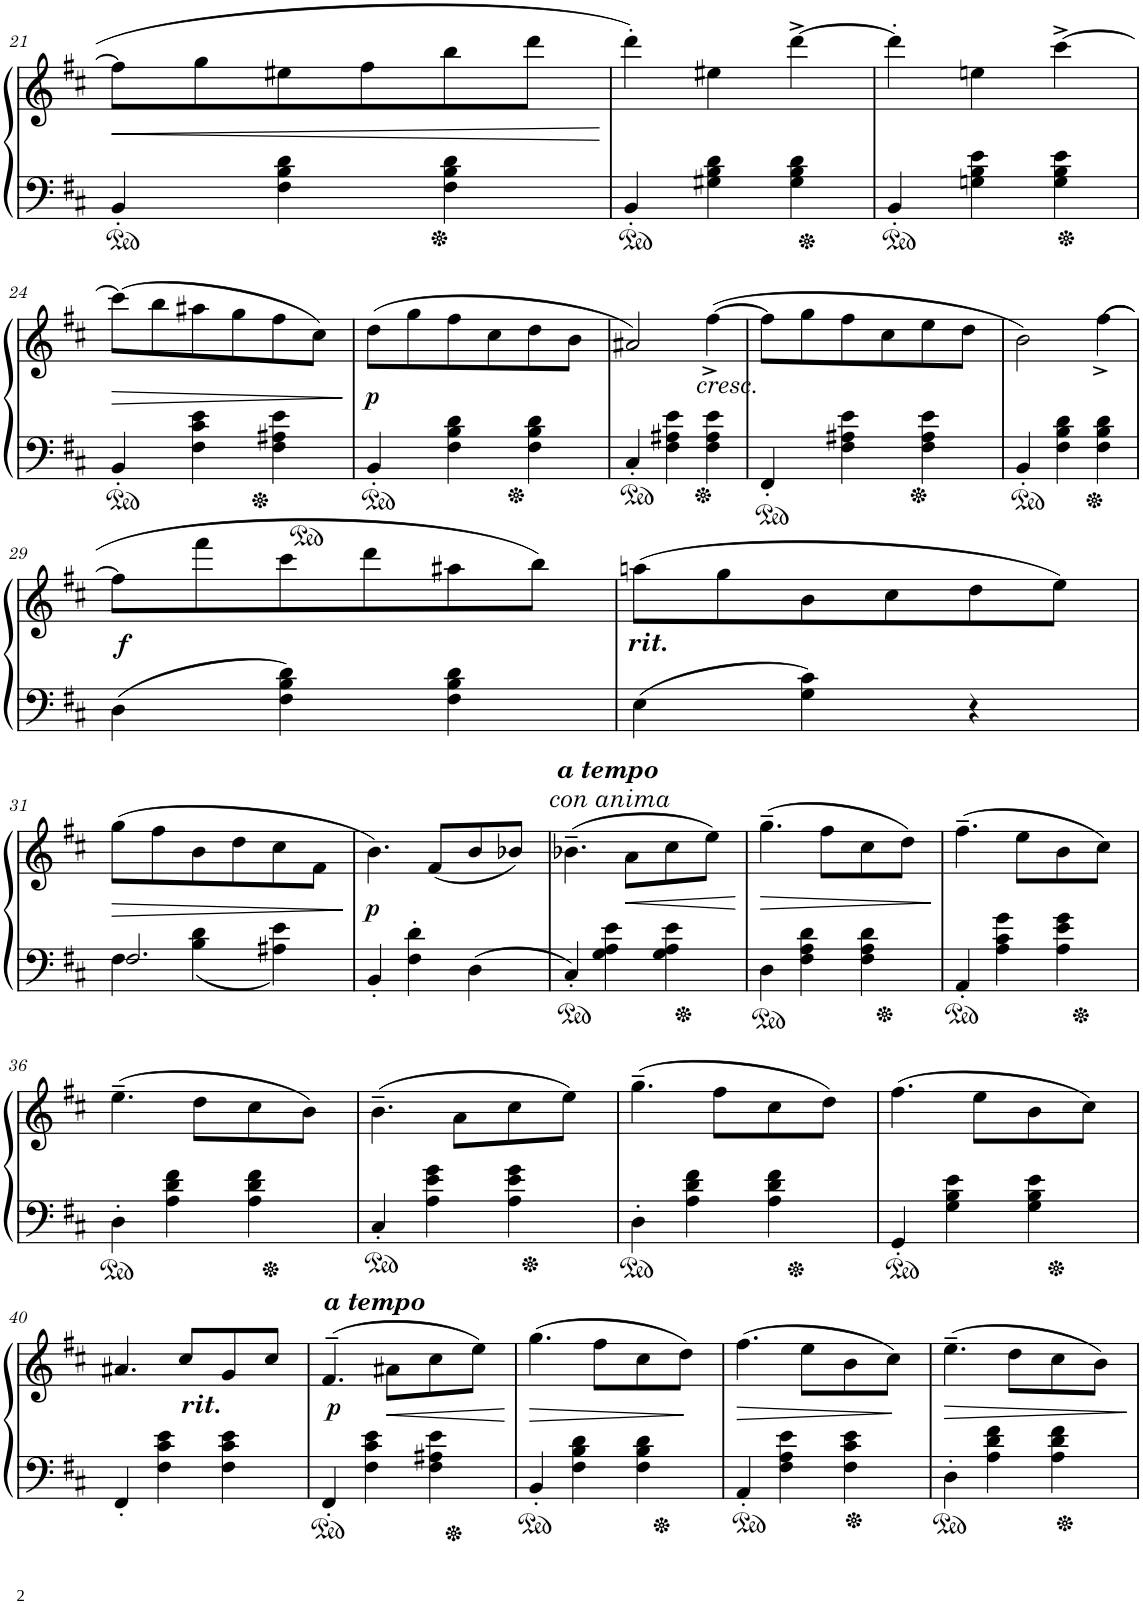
**kern	**kern	**dynam
*part1	*part1	*part1
*staff2	*staff1	*staff1/2
*I"Piano	*	*
*I'Pno	*	*
!!LO:PB:g=z
*clefF4	*clefG2	*
*k[f#c#]	*k[f#c#]	*
*M3/4	*M3/4	*
=21	=21	=21
!	!	!LO:HP:b
4BB'/	8ff#\L]	<
.	8gg\	.
4F#\ 4B\ 4d\	8ee#X\	.
.	8ff#\	.
4F#\ 4B\ 4d\	8bb\	.
.	8ddd\J	.
.	.	[
=22	=22	=22
4BB'/	4ddd'\	.
4G#X\ 4B\ 4d\	4ee#X\	.
4G#\ 4B\ 4d\	[4ddd^\	.
=23	=23	=23
4BB'/	4ddd'\]	.
4Gn\ 4B\ 4e\	4een\	.
4G\ 4B\ 4e\	[4ccc#^\	.
!!LO:LB:g=z
=24	=24	=24
!	!	!LO:HP:b
4BB'/	(8ccc#\L]	>
.	8bb\	.
4F#\ 4c#\ 4e\	8aa#X\	.
.	8gg\	.
4F#\ 4A#X\ 4e\	8ff#\	.
.	8cc#\J)	.
.	.	]
=25	=25	=25
!	!	!LO:DY:b
4BB'/	(8dd\L	p
.	8gg\	.
4F#\ 4B\ 4d\	8ff#\	.
.	8cc#\	.
4F#\ 4B\ 4d\	8dd\	.
.	8b\J	.
=26	=26	=26
4C#'/	2a#X/)	.
4F#\ 4A#X\ 4e\	.	.
!	!LO:TX:b:i:t=cresc.	!
4F#\ 4A#\ 4e\	([4ff#^<\	.
=27	=27	=27
4FF#'/	8ff#\L]	.
.	8gg\	.
4F#\ 4A#X\ 4e\	8ff#\	.
.	8cc#\	.
4F#\ 4A#\ 4e\	8ee\	.
.	8dd\J	.
=28	=28	=28
4BB'/	2b\)	.
4F#\ 4B\ 4d\	.	.
4F#\ 4B\ 4d\	([4ff#^<\	.
!!LO:LB:g=z
=29	=29	=29
!	!	!LO:DY:b
4D\	8ff#\L]	f
.	8fff#\	.
4F#\ 4B\ 4d\	8ccc#\	.
.	8ddd\	.
4F#\ 4B\ 4d\	8aa#X\	.
.	8bb\J)	.
=30	=30	=30
!	!LO:TX:b:Bi:t=rit.	!
4E\	(8aan\L	.
.	8gg\	.
4G\ 4c#\	8b\	.
.	8cc#\	.
4r	8dd\	.
.	8ee\J)	.
!!LO:LB:g=z
=31	=31	=31
*^	*	*
!	!	!	!LO:HP:b
2.F#/	4F#\	(8gg\L	>
.	.	8ff#\	.
.	4B\ 4d\	8b\	.
.	.	8dd\	.
.	4A#X\ 4e\	8cc#\	.
.	.	8f#\J	.
*v	*v	*	*
.	.	]
=32	=32	=32
!	!	!LO:DY:b
4BB'/	4.b\)	p
4F#\' 4d\'	.	.
.	(8f#/L	.
4D\	8b/	.
.	8b-X/J)	.
=33	=33	=33
!	!LO:TX:a:Bi:t=a tempo	!
!	!LO:TX:a:i:t=con anima	!
4C#'/	(4.b-X~\	.
4G\ 4A\ 4e\	.	.
!	!	!LO:HP:b
.	8a\L	<
4G\ 4A\ 4e\	8cc#\	.
.	8ee\J)	.
.	.	[
=34	=34	=34
!	!	!LO:HP:b
4D\	(4.gg~\	>
4F#\ 4A\ 4d\	.	.
.	8ff#\L	.
4F#\ 4A\ 4d\	8cc#\	.
.	8dd\J)	.
.	.	]
=35	=35	=35
4AA'/	(4.ff#~\	.
4A\ 4c#\ 4g\	.	.
.	8ee\L	.
4A\ 4e\ 4g\	8b\	.
.	8cc#\J)	.
!!LO:LB:g=z
=36	=36	=36
4D'\	(4.ee~\	.
4A\ 4d\ 4f#\	.	.
.	8dd\L	.
4A\ 4d\ 4f#\	8cc#\	.
.	8b\J)	.
=37	=37	=37
4C#'/	(4.b~\	.
4A\ 4e\ 4g\	.	.
.	8a\L	.
4A\ 4e\ 4g\	8cc#\	.
.	8ee\J)	.
=38	=38	=38
4D'\	(4.gg~\	.
4A\ 4d\ 4f#\	.	.
.	8ff#\L	.
4A\ 4d\ 4f#\	8cc#\	.
.	8dd\J)	.
=39	=39	=39
4GG'/	(4.ff#\	.
4G\ 4B\ 4e\	.	.
.	8ee\L	.
4G\ 4B\ 4e\	8b\	.
.	8cc#\J)	.
!!LO:LB:g=z
=40	=40	=40
4FF#'/	4.a#X/	.
4F#\ 4c#\ 4e\	.	.
!	!LO:TX:b:Bi:t=rit.	!
.	8cc#/L	.
4F#\ 4c#\ 4e\	8g/	.
.	8cc#/J	.
=41	=41	=41
!	!LO:TX:a:Bi:t=a tempo	!
!	!	!LO:DY:b
4FF#'/	(4.f#~>/	p
4F#\ 4c#\ 4e\	.	.
!	!	!LO:HP:b
.	8a#X\L	<
4F#\ 4A#X\ 4e\	8cc#\	.
.	8ee\J)	.
.	.	[
=42	=42	=42
!	!	!LO:HP:b
4BB'/	(4.gg\	>
4F#\ 4B\ 4d\	.	.
.	8ff#\L	.
4F#\ 4B\ 4d\	8cc#\	.
.	8dd\J)	]
=43	=43	=43
!	!	!LO:HP:b
4AA'/	(4.ff#\	>
4F#\ 4A\ 4e\	.	.
.	8ee\L	.
4F#\ 4c#\ 4e\	8b\	.
.	8cc#\J)	]
=44	=44	=44
!	!	!LO:HP:b
4D'\	(4.ee~\	>
4A\ 4d\ 4f#\	.	.
.	8dd\L	.
4A\ 4d\ 4f#\	8cc#\	.
.	8b\J)	.
.	.	]
=	=	=
*-	*-	*-
